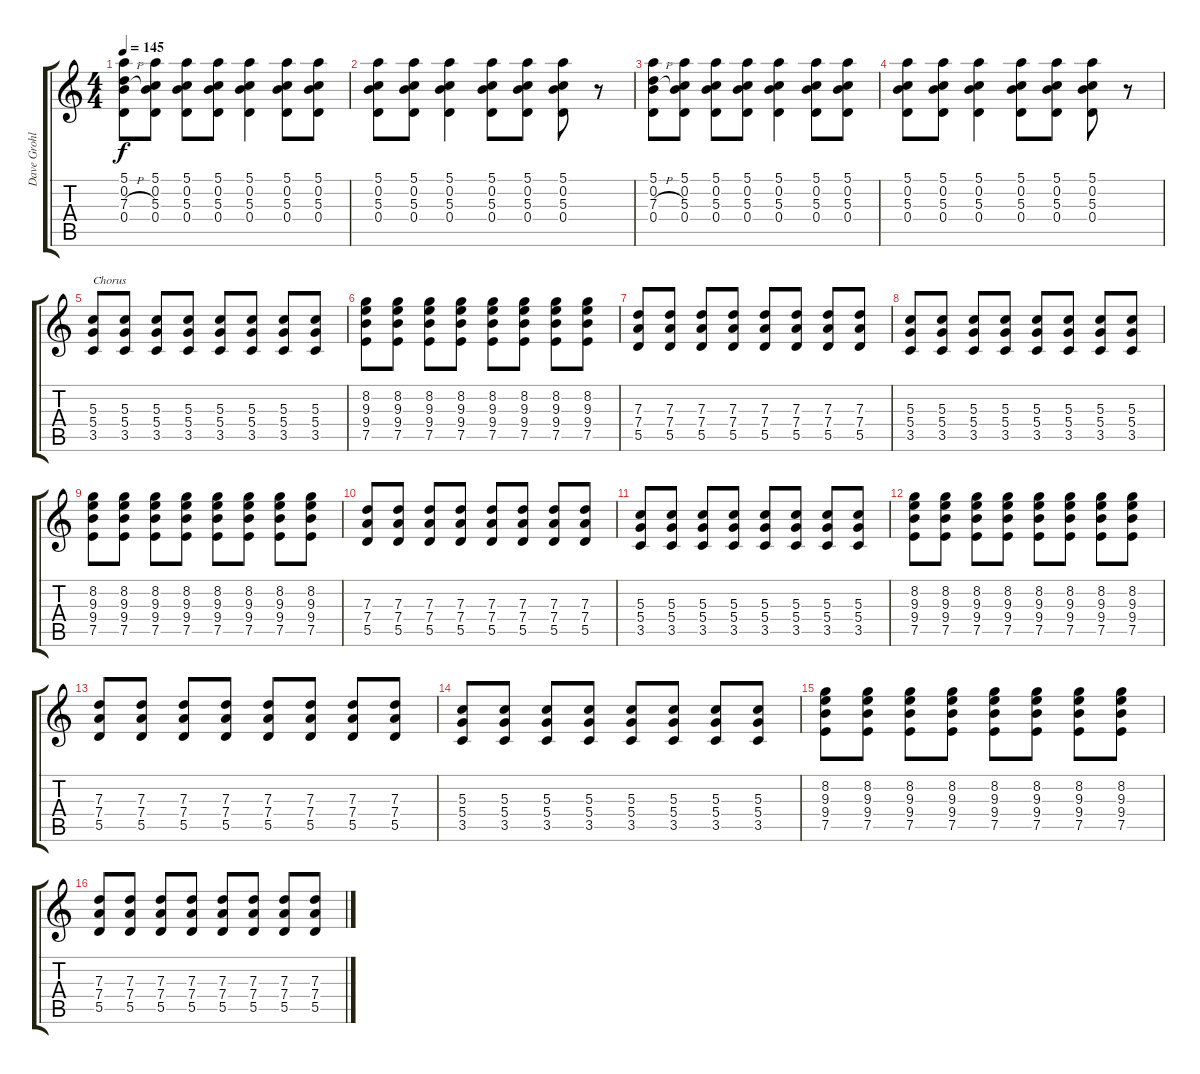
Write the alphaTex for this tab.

\track ("Dave Grohl " "Dave Grohl") {instrument overdrivenguitar}
\staff {score tabs}
\tuning (E4 B3 G3 D3 A2 E2) {hide}
\ts (4 4)
\tempo 145
\clef g2
\ks c
(5.1 0.2 7.3{h} 0.4).8{dy f} (5.1 0.2 5.3 0.4).8 (5.1 0.2 5.3 0.4).8 (5.1 0.2 5.3 0.4).8 (5.1 0.2 5.3 0.4).4 (5.1 0.2 5.3 0.4).8 (5.1 0.2 5.3 0.4).8 |
(5.1 0.2 5.3 0.4).8 (5.1 0.2 5.3 0.4).8 (5.1 0.2 5.3 0.4).4 (5.1 0.2 5.3 0.4).8 (5.1 0.2 5.3 0.4).8 (5.1 0.2 5.3 0.4).8 r.8 |
(5.1 0.2 7.3{h} 0.4).8 (5.1 0.2 5.3 0.4).8 (5.1 0.2 5.3 0.4).8 (5.1 0.2 5.3 0.4).8 (5.1 0.2 5.3 0.4).4 (5.1 0.2 5.3 0.4).8 (5.1 0.2 5.3 0.4).8 |
(5.1 0.2 5.3 0.4).8 (5.1 0.2 5.3 0.4).8 (5.1 0.2 5.3 0.4).4 (5.1 0.2 5.3 0.4).8 (5.1 0.2 5.3 0.4).8 (5.1 0.2 5.3 0.4).8 r.8 |
(5.3 5.4 3.5).8{txt "Chorus"} (5.3 5.4 3.5).8 (5.3 5.4 3.5).8 (5.3 5.4 3.5).8 (5.3 5.4 3.5).8 (5.3 5.4 3.5).8 (5.3 5.4 3.5).8 (5.3 5.4 3.5).8 |
(8.2 9.3 9.4 7.5).8 (8.2 9.3 9.4 7.5).8 (8.2 9.3 9.4 7.5).8 (8.2 9.3 9.4 7.5).8 (8.2 9.3 9.4 7.5).8 (8.2 9.3 9.4 7.5).8 (8.2 9.3 9.4 7.5).8 (8.2 9.3 9.4 7.5).8 |
(7.3 7.4 5.5).8 (7.3 7.4 5.5).8 (7.3 7.4 5.5).8 (7.3 7.4 5.5).8 (7.3 7.4 5.5).8 (7.3 7.4 5.5).8 (7.3 7.4 5.5).8 (7.3 7.4 5.5).8 |
(5.3 5.4 3.5).8 (5.3 5.4 3.5).8 (5.3 5.4 3.5).8 (5.3 5.4 3.5).8 (5.3 5.4 3.5).8 (5.3 5.4 3.5).8 (5.3 5.4 3.5).8 (5.3 5.4 3.5).8 |
(8.2 9.3 9.4 7.5).8 (8.2 9.3 9.4 7.5).8 (8.2 9.3 9.4 7.5).8 (8.2 9.3 9.4 7.5).8 (8.2 9.3 9.4 7.5).8 (8.2 9.3 9.4 7.5).8 (8.2 9.3 9.4 7.5).8 (8.2 9.3 9.4 7.5).8 |
(7.3 7.4 5.5).8 (7.3 7.4 5.5).8 (7.3 7.4 5.5).8 (7.3 7.4 5.5).8 (7.3 7.4 5.5).8 (7.3 7.4 5.5).8 (7.3 7.4 5.5).8 (7.3 7.4 5.5).8 |
(5.3 5.4 3.5).8 (5.3 5.4 3.5).8 (5.3 5.4 3.5).8 (5.3 5.4 3.5).8 (5.3 5.4 3.5).8 (5.3 5.4 3.5).8 (5.3 5.4 3.5).8 (5.3 5.4 3.5).8 |
(8.2 9.3 9.4 7.5).8 (8.2 9.3 9.4 7.5).8 (8.2 9.3 9.4 7.5).8 (8.2 9.3 9.4 7.5).8 (8.2 9.3 9.4 7.5).8 (8.2 9.3 9.4 7.5).8 (8.2 9.3 9.4 7.5).8 (8.2 9.3 9.4 7.5).8 |
(7.3 7.4 5.5).8 (7.3 7.4 5.5).8 (7.3 7.4 5.5).8 (7.3 7.4 5.5).8 (7.3 7.4 5.5).8 (7.3 7.4 5.5).8 (7.3 7.4 5.5).8 (7.3 7.4 5.5).8 |
(5.3 5.4 3.5).8 (5.3 5.4 3.5).8 (5.3 5.4 3.5).8 (5.3 5.4 3.5).8 (5.3 5.4 3.5).8 (5.3 5.4 3.5).8 (5.3 5.4 3.5).8 (5.3 5.4 3.5).8 |
(8.2 9.3 9.4 7.5).8 (8.2 9.3 9.4 7.5).8 (8.2 9.3 9.4 7.5).8 (8.2 9.3 9.4 7.5).8 (8.2 9.3 9.4 7.5).8 (8.2 9.3 9.4 7.5).8 (8.2 9.3 9.4 7.5).8 (8.2 9.3 9.4 7.5).8 |
(7.3 7.4 5.5).8 (7.3 7.4 5.5).8 (7.3 7.4 5.5).8 (7.3 7.4 5.5).8 (7.3 7.4 5.5).8 (7.3 7.4 5.5).8 (7.3 7.4 5.5).8 (7.3 7.4 5.5).8
